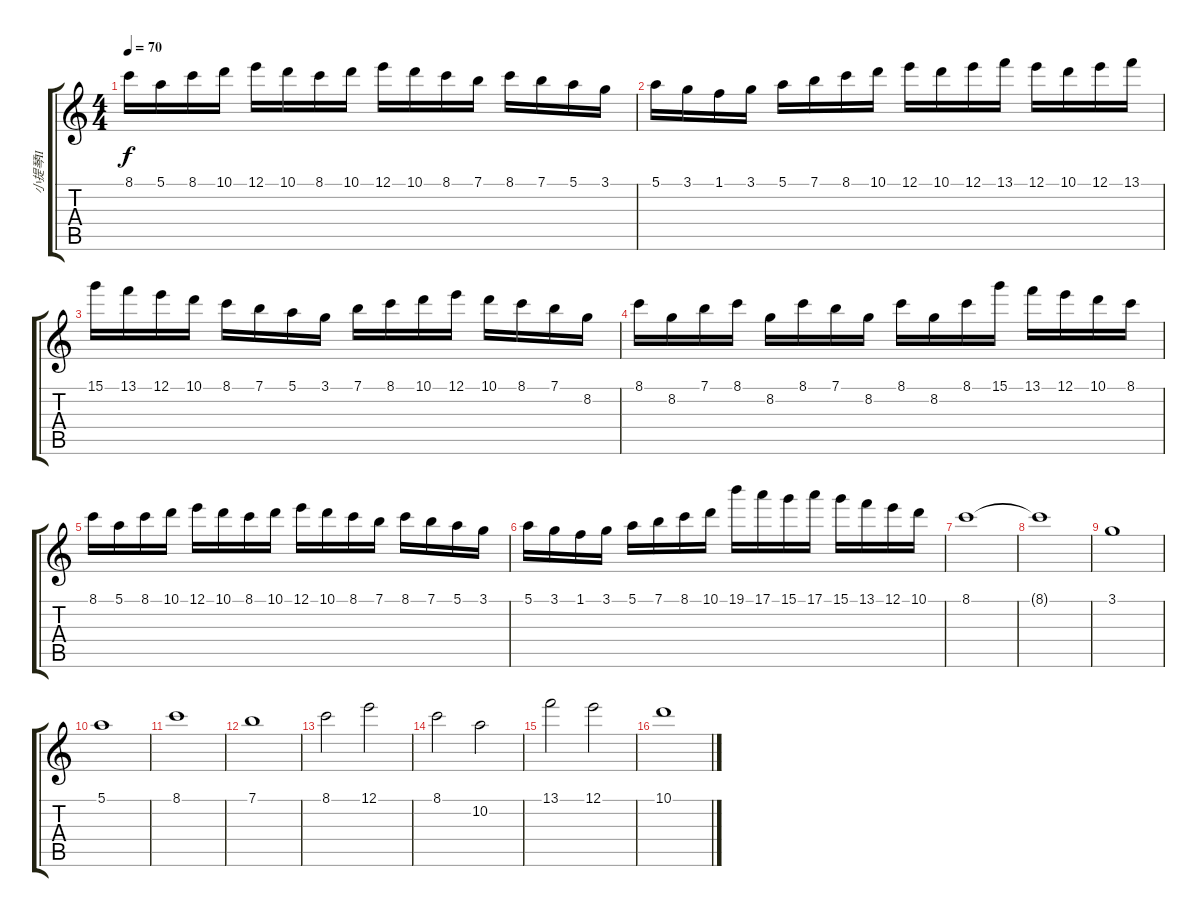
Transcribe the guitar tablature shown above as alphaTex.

\track ("小提琴II" "小提琴II") {instrument violin}
\staff {score tabs}
\tuning (E5 B4 G4 D4 A3 E3) {hide}
\ts (4 4)
\tempo 70
\clef g2
\ks c
8.1.16{dy f} 5.1.16 8.1.16 10.1.16 12.1.16 10.1.16 8.1.16 10.1.16 12.1.16 10.1.16 8.1.16 7.1.16 8.1.16 7.1.16 5.1.16 3.1.16 |
5.1.16 3.1.16 1.1.16 3.1.16 5.1.16 7.1.16 8.1.16 10.1.16 12.1.16 10.1.16 12.1.16 13.1.16 12.1.16 10.1.16 12.1.16 13.1.16 |
15.1.16 13.1.16 12.1.16 10.1.16 8.1.16 7.1.16 5.1.16 3.1.16 7.1.16 8.1.16 10.1.16 12.1.16 10.1.16 8.1.16 7.1.16 8.2.16 |
8.1.16 8.2.16 7.1.16 8.1.16 8.2.16 8.1.16 7.1.16 8.2.16 8.1.16 8.2.16 8.1.16 15.1.16 13.1.16 12.1.16 10.1.16 8.1.16 |
8.1.16 5.1.16 8.1.16 10.1.16 12.1.16 10.1.16 8.1.16 10.1.16 12.1.16 10.1.16 8.1.16 7.1.16 8.1.16 7.1.16 5.1.16 3.1.16 |
5.1.16 3.1.16 1.1.16 3.1.16 5.1.16 7.1.16 8.1.16 10.1.16 19.1.16 17.1.16 15.1.16 17.1.16 15.1.16 13.1.16 12.1.16 10.1.16 |
8.1.1 |
8.1{t}.1 |
3.1.1 |
5.1.1 |
8.1.1 |
7.1.1 |
8.1.2 12.1.2 |
8.1.2 10.2.2 |
13.1.2 12.1.2 |
10.1.1
